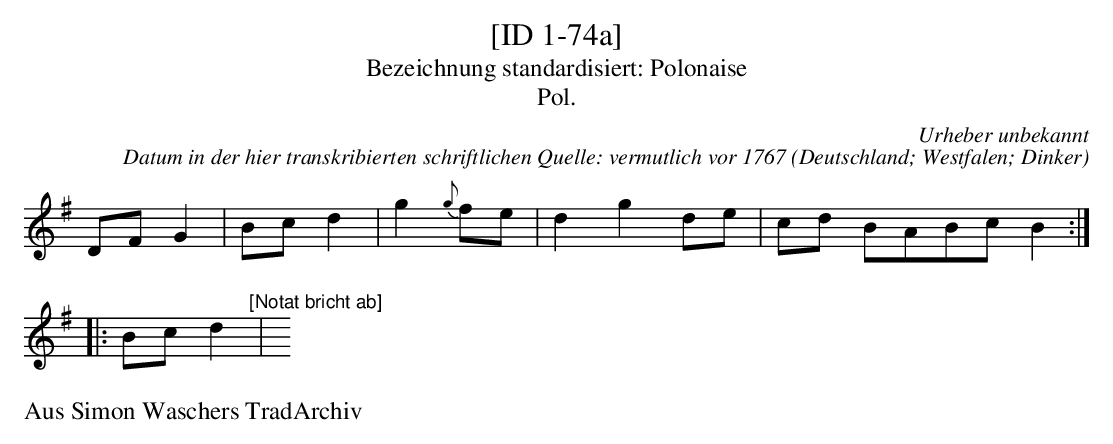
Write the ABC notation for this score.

X:1
T:[ID 1-74a]
T:Bezeichnung standardisiert: Polonaise
T:Pol.
C:Urheber unbekannt
C:Datum in der hier transkribierten schriftlichen Quelle: vermutlich vor 1767
O:Deutschland; Westfalen; Dinker
M:none %2/4
L:1/16
K:G
D2F2G4 | B2c2d4 | g4{g}f2e2 | d4g4 d2e2 | c2d2 B2A2B2c2 B4 ::
B2c2d4 "^[Notat bricht ab]" | y
